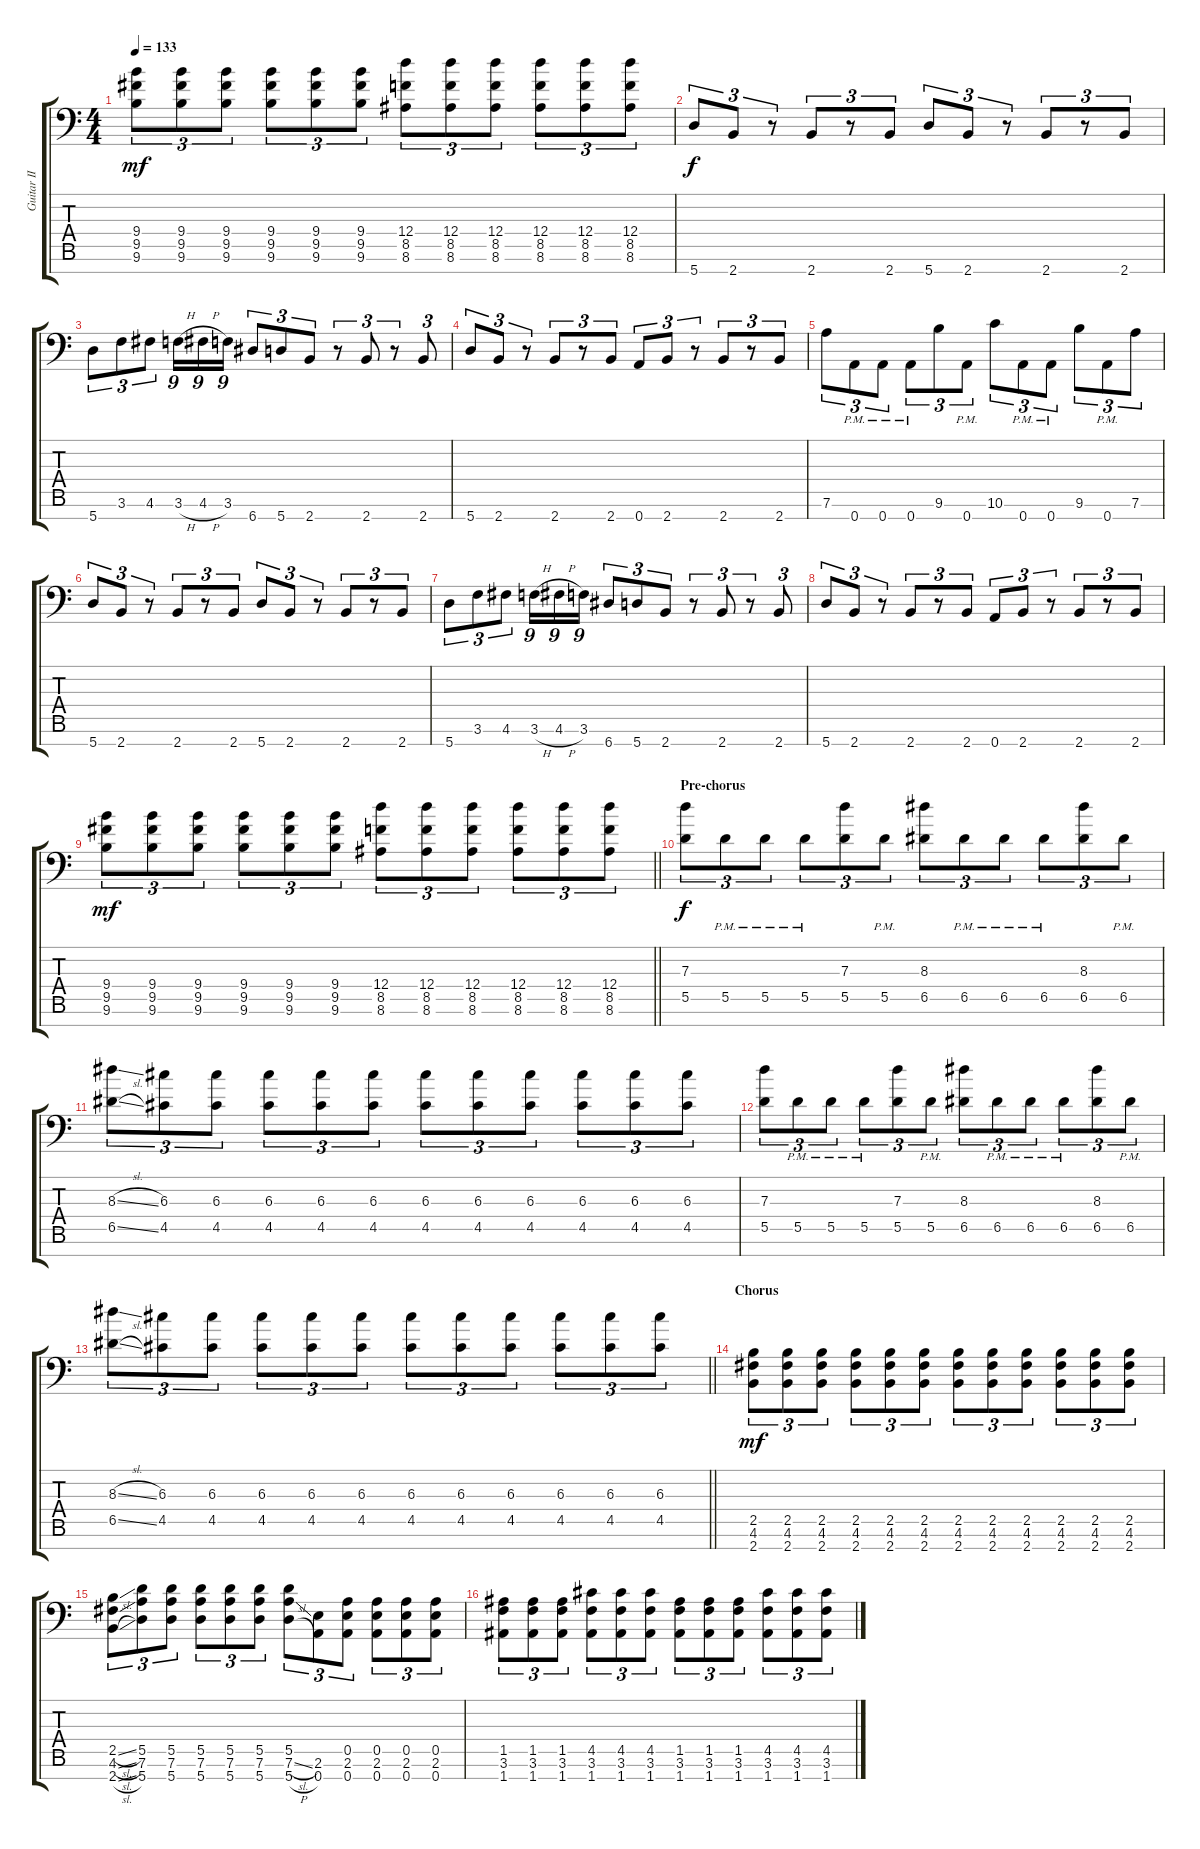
\track ("Guitar II" "Guitar II") {instrument distortionguitar}
\staff {score tabs}
\tuning (E4 B3 G3 D3 A2 D2 A1) {hide}
\ts (4 4)
\tempo 133
\clef f4
\ks c
(9.4 9.5 9.6).8{tu (3 2) dy mf} (9.4 9.5 9.6).8{tu (3 2)} (9.4 9.5 9.6).8{tu (3 2)} (9.4 9.5 9.6).8{tu (3 2)} (9.4 9.5 9.6).8{tu (3 2)} (9.4 9.5 9.6).8{tu (3 2)} (12.4 8.5 8.6).8{tu (3 2)} (12.4 8.5 8.6).8{tu (3 2)} (12.4 8.5 8.6).8{tu (3 2)} (12.4 8.5 8.6).8{tu (3 2)} (12.4 8.5 8.6).8{tu (3 2)} (12.4 8.5 8.6).8{tu (3 2)} |
5.7.8{tu (3 2) dy f} 2.7.8{tu (3 2)} r.8{tu (3 2)} 2.7.8{tu (3 2)} r.8{tu (3 2)} 2.7.8{tu (3 2)} 5.7.8{tu (3 2)} 2.7.8{tu (3 2)} r.8{tu (3 2)} 2.7.8{tu (3 2)} r.8{tu (3 2)} 2.7.8{tu (3 2)} |
5.7.8{tu (3 2)} 3.6.8{tu (3 2)} 4.6.8{tu (3 2)} 3.6{h}.16{tu (9 8)} 4.6{h}.16{tu (9 8)} 3.6.16{tu (9 8)} 6.7.8{tu (3 2)} 5.7.8{tu (3 2)} 2.7.8{tu (3 2)} r.8{tu (3 2)} 2.7.8{tu (3 2)} r.8{tu (3 2)} 2.7.8{tu (3 2)} |
5.7.8{tu (3 2)} 2.7.8{tu (3 2)} r.8{tu (3 2)} 2.7.8{tu (3 2)} r.8{tu (3 2)} 2.7.8{tu (3 2)} 0.7.8{tu (3 2)} 2.7.8{tu (3 2)} r.8{tu (3 2)} 2.7.8{tu (3 2)} r.8{tu (3 2)} 2.7.8{tu (3 2)} |
7.6.8{tu (3 2)} 0.7{pm}.8{tu (3 2)} 0.7{pm}.8{tu (3 2)} 0.7{pm}.8{tu (3 2)} 9.6.8{tu (3 2)} 0.7{pm}.8{tu (3 2)} 10.6.8{tu (3 2)} 0.7{pm}.8{tu (3 2)} 0.7{pm}.8{tu (3 2)} 9.6.8{tu (3 2)} 0.7{pm}.8{tu (3 2)} 7.6.8{tu (3 2)} |
5.7.8{tu (3 2)} 2.7.8{tu (3 2)} r.8{tu (3 2)} 2.7.8{tu (3 2)} r.8{tu (3 2)} 2.7.8{tu (3 2)} 5.7.8{tu (3 2)} 2.7.8{tu (3 2)} r.8{tu (3 2)} 2.7.8{tu (3 2)} r.8{tu (3 2)} 2.7.8{tu (3 2)} |
5.7.8{tu (3 2)} 3.6.8{tu (3 2)} 4.6.8{tu (3 2)} 3.6{h}.16{tu (9 8)} 4.6{h}.16{tu (9 8)} 3.6.16{tu (9 8)} 6.7.8{tu (3 2)} 5.7.8{tu (3 2)} 2.7.8{tu (3 2)} r.8{tu (3 2)} 2.7.8{tu (3 2)} r.8{tu (3 2)} 2.7.8{tu (3 2)} |
5.7.8{tu (3 2)} 2.7.8{tu (3 2)} r.8{tu (3 2)} 2.7.8{tu (3 2)} r.8{tu (3 2)} 2.7.8{tu (3 2)} 0.7.8{tu (3 2)} 2.7.8{tu (3 2)} r.8{tu (3 2)} 2.7.8{tu (3 2)} r.8{tu (3 2)} 2.7.8{tu (3 2)} |
\barLineRight lightlight
(9.4 9.5 9.6).8{tu (3 2) dy mf} (9.4 9.5 9.6).8{tu (3 2)} (9.4 9.5 9.6).8{tu (3 2)} (9.4 9.5 9.6).8{tu (3 2)} (9.4 9.5 9.6).8{tu (3 2)} (9.4 9.5 9.6).8{tu (3 2)} (12.4 8.5 8.6).8{tu (3 2)} (12.4 8.5 8.6).8{tu (3 2)} (12.4 8.5 8.6).8{tu (3 2)} (12.4 8.5 8.6).8{tu (3 2)} (12.4 8.5 8.6).8{tu (3 2)} (12.4 8.5 8.6).8{tu (3 2)} |
\section ("" "Pre-chorus")
(7.3 5.5).8{tu (3 2) dy f volume 12} 5.5{pm}.8{tu (3 2)} 5.5{pm}.8{tu (3 2)} 5.5{pm}.8{tu (3 2)} (7.3 5.5).8{tu (3 2)} 5.5{pm}.8{tu (3 2)} (8.3 6.5).8{tu (3 2)} 6.5{pm}.8{tu (3 2)} 6.5{pm}.8{tu (3 2)} 6.5{pm}.8{tu (3 2)} (8.3 6.5).8{tu (3 2)} 6.5{pm}.8{tu (3 2)} |
(8.3{sl} 6.5{sl}).8{tu (3 2)} (6.3 4.5).8{tu (3 2)} (6.3 4.5).8{tu (3 2)} (6.3 4.5).8{tu (3 2)} (6.3 4.5).8{tu (3 2)} (6.3 4.5).8{tu (3 2)} (6.3 4.5).8{tu (3 2)} (6.3 4.5).8{tu (3 2)} (6.3 4.5).8{tu (3 2)} (6.3 4.5).8{tu (3 2)} (6.3 4.5).8{tu (3 2)} (6.3 4.5).8{tu (3 2)} |
(7.3 5.5).8{tu (3 2)} 5.5{pm}.8{tu (3 2)} 5.5{pm}.8{tu (3 2)} 5.5{pm}.8{tu (3 2)} (7.3 5.5).8{tu (3 2)} 5.5{pm}.8{tu (3 2)} (8.3 6.5).8{tu (3 2)} 6.5{pm}.8{tu (3 2)} 6.5{pm}.8{tu (3 2)} 6.5{pm}.8{tu (3 2)} (8.3 6.5).8{tu (3 2)} 6.5{pm}.8{tu (3 2)} |
\barLineRight lightlight
(8.3{sl} 6.5{sl}).8{tu (3 2)} (6.3 4.5).8{tu (3 2)} (6.3 4.5).8{tu (3 2)} (6.3 4.5).8{tu (3 2)} (6.3 4.5).8{tu (3 2)} (6.3 4.5).8{tu (3 2)} (6.3 4.5).8{tu (3 2)} (6.3 4.5).8{tu (3 2)} (6.3 4.5).8{tu (3 2)} (6.3 4.5).8{tu (3 2)} (6.3 4.5).8{tu (3 2)} (6.3 4.5).8{tu (3 2)} |
\section ("" "Chorus")
(2.5 4.6 2.7).8{tu (3 2) dy mf} (2.5 4.6 2.7).8{tu (3 2)} (2.5 4.6 2.7).8{tu (3 2)} (2.5 4.6 2.7).8{tu (3 2)} (2.5 4.6 2.7).8{tu (3 2)} (2.5 4.6 2.7).8{tu (3 2)} (2.5 4.6 2.7).8{tu (3 2)} (2.5 4.6 2.7).8{tu (3 2)} (2.5 4.6 2.7).8{tu (3 2)} (2.5 4.6 2.7).8{tu (3 2)} (2.5 4.6 2.7).8{tu (3 2)} (2.5 4.6 2.7).8{tu (3 2)} |
(2.5{sl} 4.6{sl} 2.7{sl}).8{tu (3 2)} (5.5 7.6 5.7).8{tu (3 2)} (5.5 7.6 5.7).8{tu (3 2)} (5.5 7.6 5.7).8{tu (3 2)} (5.5 7.6 5.7).8{tu (3 2)} (5.5 7.6 5.7).8{tu (3 2)} (5.5 7.6{sl} 5.7{h}).8{tu (3 2)} (2.6 0.7).8{tu (3 2)} (0.5 2.6 0.7).8{tu (3 2)} (0.5 2.6 0.7).8{tu (3 2)} (0.5 2.6 0.7).8{tu (3 2)} (0.5 2.6 0.7).8{tu (3 2)} |
(1.5 3.6 1.7).8{tu (3 2)} (1.5 3.6 1.7).8{tu (3 2)} (1.5 3.6 1.7).8{tu (3 2)} (4.5 3.6 1.7).8{tu (3 2)} (4.5 3.6 1.7).8{tu (3 2)} (4.5 3.6 1.7).8{tu (3 2)} (1.5 3.6 1.7).8{tu (3 2)} (1.5 3.6 1.7).8{tu (3 2)} (1.5 3.6 1.7).8{tu (3 2)} (4.5 3.6 1.7).8{tu (3 2)} (4.5 3.6 1.7).8{tu (3 2)} (4.5 3.6 1.7).8{tu (3 2)}
